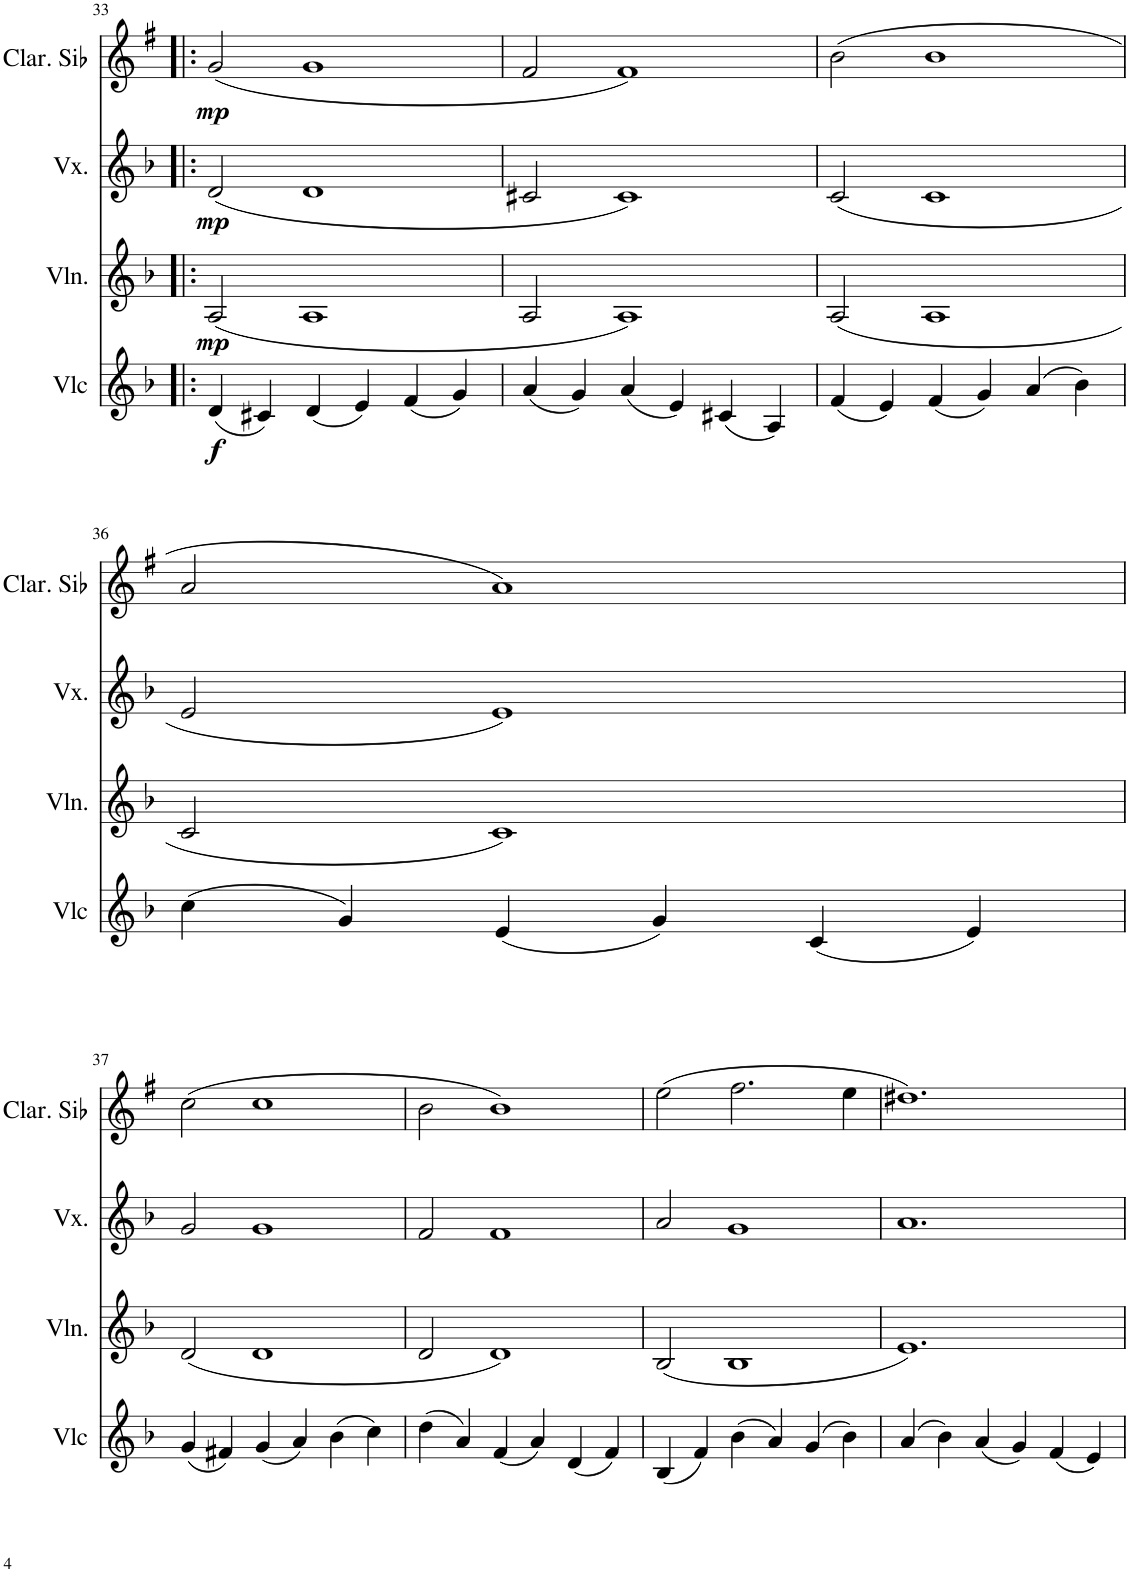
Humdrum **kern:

**kern	**dynam	**kern	**dynam	**kern	**dynam	**kern	**dynam
*part4	*part4	*part3	*part3	*part2	*part2	*part1	*part1
*staff4	*staff4	*staff3	*staff3	*staff2	*staff2	*staff1	*staff1
*I"Violoncelle	*	*I"Violon	*	*I"Voix	*	*I"Clarinette en Sib	*
*I'Vlc	*	*I'Vln.	*	*I'Vx.	*	*I'Clar. Sib	*
!!LO:PB:g=z
*clefG2	*	*clefG2	*	*clefG2	*	*clefG2	*
*	*	*	*	*	*	*Trd1c2	*
*k[b-]	*	*k[b-]	*	*k[b-]	*	*k[f#]	*
*M3/2	*	*M3/2	*	*M3/2	*	*M3/2	*
=33!|:	=33!|:	=33!|:	=33!|:	=33!|:	=33!|:	=33!|:	=33!|:
!	!LO:DY:b	!	!LO:DY:b	!	!LO:DY:b	!	!LO:DY:b
(4d/	f	(2A/	mp	(2d/	mp	(2g/	mp
4c#X/)	.	.	.	.	.	.	.
(4d/	.	1A	.	1d	.	1g	.
4e/)	.	.	.	.	.	.	.
(4f/	.	.	.	.	.	.	.
4g/)	.	.	.	.	.	.	.
=34	=34	=34	=34	=34	=34	=34	=34
(4a/	.	2A/	.	2c#X/	.	2f#/	.
4g/)	.	.	.	.	.	.	.
(4a/	.	1A)	.	1c#)	.	1f#)	.
4e/)	.	.	.	.	.	.	.
(4c#X/	.	.	.	.	.	.	.
4A/)	.	.	.	.	.	.	.
=35	=35	=35	=35	=35	=35	=35	=35
(4f/	.	(2A/	.	(2c/	.	(2b\	.
4e/)	.	.	.	.	.	.	.
(4f/	.	1A	.	1c	.	1b	.
4g/)	.	.	.	.	.	.	.
(4a/	.	.	.	.	.	.	.
4b-\)	.	.	.	.	.	.	.
!!LO:LB:g=z
=36	=36	=36	=36	=36	=36	=36	=36
(4cc\	.	2c/	.	2e/	.	2a/	.
4g/)	.	.	.	.	.	.	.
(4e/	.	1c)	.	1e)	.	1a)	.
4g/)	.	.	.	.	.	.	.
(4c/	.	.	.	.	.	.	.
4e/)	.	.	.	.	.	.	.
!!LO:LB:g=z
=37	=37	=37	=37	=37	=37	=37	=37
(4g/	.	(2d/	.	2g/	.	(2cc\	.
4f#X/)	.	.	.	.	.	.	.
(4g/	.	1d	.	1g	.	1cc	.
4a/)	.	.	.	.	.	.	.
(4b-\	.	.	.	.	.	.	.
4cc\)	.	.	.	.	.	.	.
=38	=38	=38	=38	=38	=38	=38	=38
(4dd\	.	2d/	.	2f/	.	2b\	.
4a/)	.	.	.	.	.	.	.
(4f/	.	1d)	.	1f	.	1b)	.
4a/)	.	.	.	.	.	.	.
(4d/	.	.	.	.	.	.	.
4f/)	.	.	.	.	.	.	.
=39	=39	=39	=39	=39	=39	=39	=39
(4B-/	.	(2B-/	.	2a/	.	(2ee\	.
4f/)	.	.	.	.	.	.	.
(4b-\	.	1B-	.	1g	.	2.ff#\	.
4a/)	.	.	.	.	.	.	.
(4g/	.	.	.	.	.	.	.
4b-\)	.	.	.	.	.	4ee\	.
=40	=40	=40	=40	=40	=40	=40	=40
(4a/	.	1.e)	.	1.a	.	1.dd#X)	.
4b-\)	.	.	.	.	.	.	.
(4a/	.	.	.	.	.	.	.
4g/)	.	.	.	.	.	.	.
(4f/	.	.	.	.	.	.	.
4e/)	.	.	.	.	.	.	.
=	=	=	=	=	=	=	=
*-	*-	*-	*-	*-	*-	*-	*-
